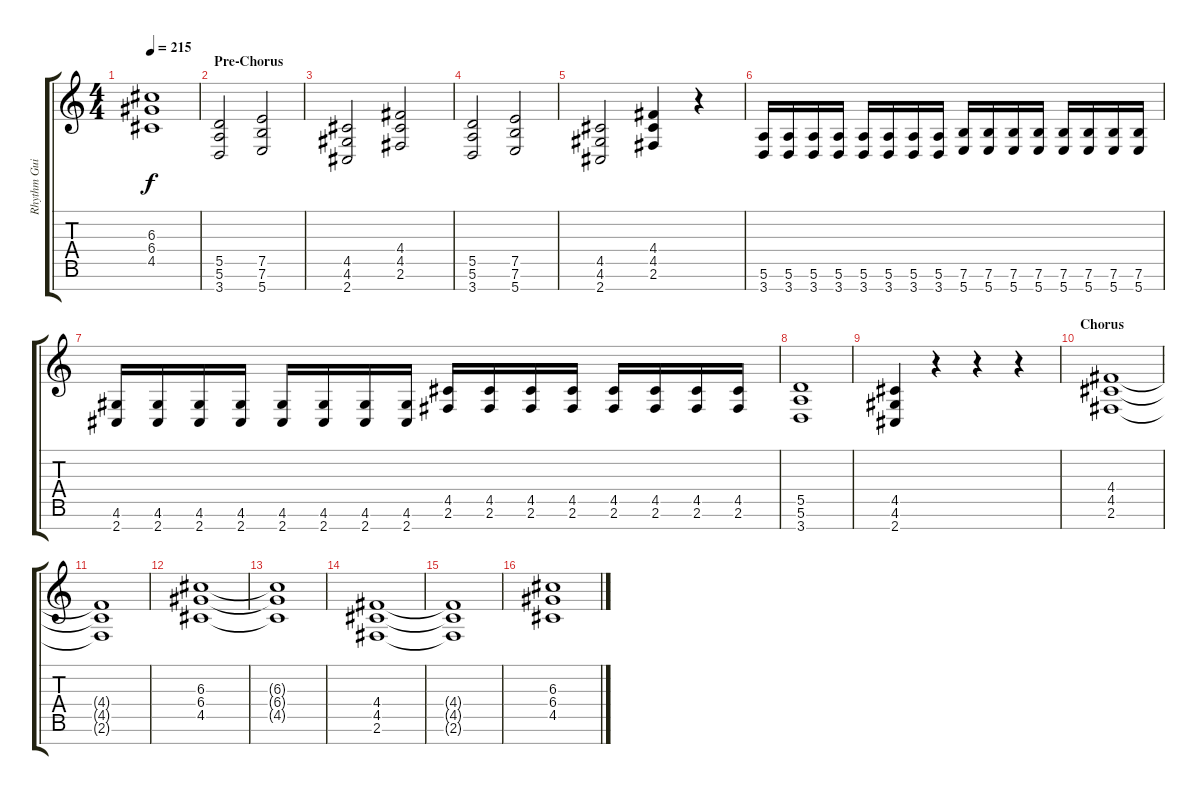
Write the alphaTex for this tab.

\track ("Rhythm Guitar 1" "Rhythm Gui") {instrument distortionguitar}
\staff {score tabs}
\tuning (E4 B3 G3 D3 A2 E2 B1) {hide}
\ts (4 4)
\tempo 215
\clef g2
\ks c
(6.3 6.4 4.5).1{dy f} |
\section ("" "Pre-Chorus")
(5.5 5.6 3.7).2 (7.5 7.6 5.7).2 |
(4.5 4.6 2.7).2 (4.4 4.5 2.6).2 |
(5.5 5.6 3.7).2 (7.5 7.6 5.7).2 |
(4.5 4.6 2.7).2 (4.4 4.5 2.6).4 r.4 |
(5.6 3.7).16 (5.6 3.7).16 (5.6 3.7).16 (5.6 3.7).16 (5.6 3.7).16 (5.6 3.7).16 (5.6 3.7).16 (5.6 3.7).16 (7.6 5.7).16 (7.6 5.7).16 (7.6 5.7).16 (7.6 5.7).16 (7.6 5.7).16 (7.6 5.7).16 (7.6 5.7).16 (7.6 5.7).16 |
(4.6 2.7).16 (4.6 2.7).16 (4.6 2.7).16 (4.6 2.7).16 (4.6 2.7).16 (4.6 2.7).16 (4.6 2.7).16 (4.6 2.7).16 (4.5 2.6).16 (4.5 2.6).16 (4.5 2.6).16 (4.5 2.6).16 (4.5 2.6).16 (4.5 2.6).16 (4.5 2.6).16 (4.5 2.6).16 |
(5.5 5.6 3.7).1 |
(4.5 4.6 2.7).4 r.4 r.4 r.4 |
\section ("" "Chorus")
(4.4 4.5 2.6).1 |
(4.4{t} 4.5{t} 2.6{t}).1 |
(6.3 6.4 4.5).1 |
(6.3{t} 6.4{t} 4.5{t}).1 |
(4.4 4.5 2.6).1 |
(4.4{t} 4.5{t} 2.6{t}).1 |
(6.3 6.4 4.5).1
